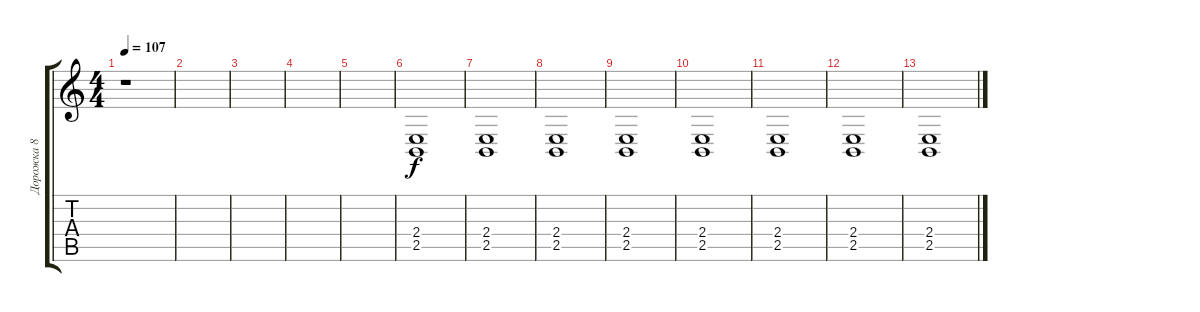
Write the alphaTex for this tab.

\track ("Дорожка 8" "Дорожка 8") {instrument fx1rain}
\staff {score tabs}
\tuning (E4 B3 G3 D3 A2 E2) {hide}
\ts (4 4)
\tempo 107
\clef g2
\ks c
r.1{dy f} |
|
|
|
|
(2.4 2.5).1 |
(2.4 2.5).1 |
(2.4 2.5).1 |
(2.4 2.5).1 |
(2.4 2.5).1 |
(2.4 2.5).1 |
(2.4 2.5).1 |
(2.4 2.5).1
